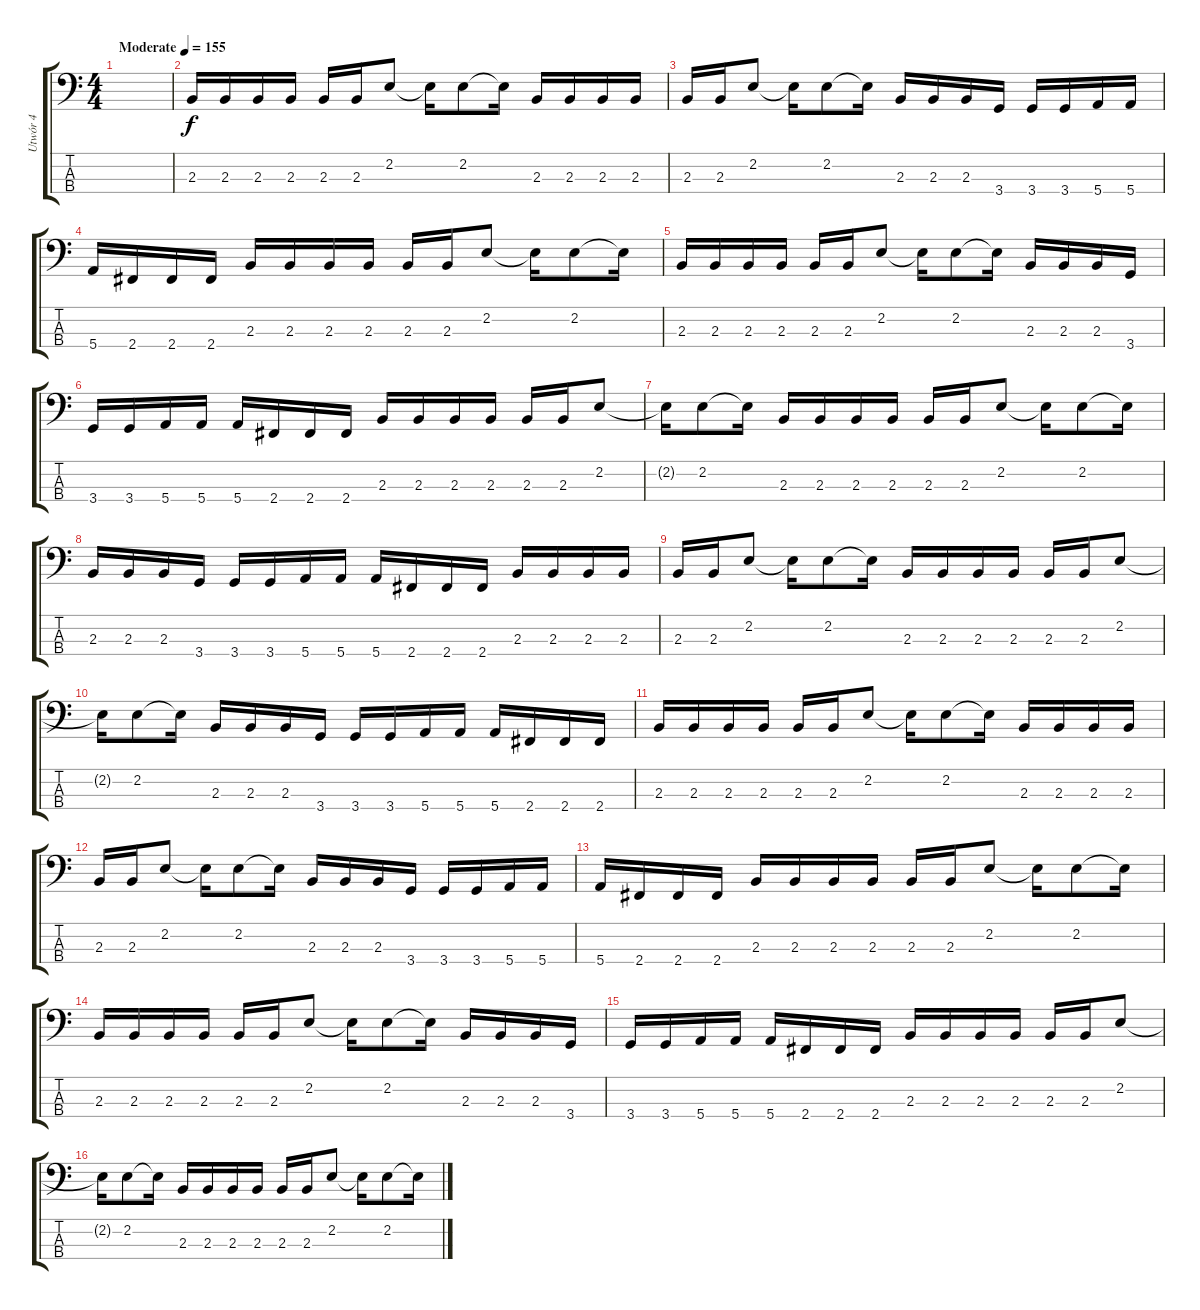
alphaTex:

\track ("Utwór 4" "Utwór 4") {instrument electricbasspick}
\staff {score tabs}
\tuning (G2 D2 A1 E1) {hide}
\ts (4 4)
\tempo (155 "Moderate")
\clef f4
\ks c
|
2.3.16 2.3.16 2.3.16 2.3.16 2.3.16 2.3.16 2.2.8 2.2{t}.16 2.2.8 2.2{t}.16 2.3.16 2.3.16 2.3.16 2.3.16 |
2.3.16 2.3.16 2.2.8 2.2{t}.16 2.2.8 2.2{t}.16 2.3.16 2.3.16 2.3.16 3.4.16 3.4.16 3.4.16 5.4.16 5.4.16 |
5.4.16 2.4.16 2.4.16 2.4.16 2.3.16 2.3.16 2.3.16 2.3.16 2.3.16 2.3.16 2.2.8 2.2{t}.16 2.2.8 2.2{t}.16 |
2.3.16 2.3.16 2.3.16 2.3.16 2.3.16 2.3.16 2.2.8 2.2{t}.16 2.2.8 2.2{t}.16 2.3.16 2.3.16 2.3.16 3.4.16 |
3.4.16 3.4.16 5.4.16 5.4.16 5.4.16 2.4.16 2.4.16 2.4.16 2.3.16 2.3.16 2.3.16 2.3.16 2.3.16 2.3.16 2.2.8 |
2.2{t}.16 2.2.8 2.2{t}.16 2.3.16 2.3.16 2.3.16 2.3.16 2.3.16 2.3.16 2.2.8 2.2{t}.16 2.2.8 2.2{t}.16 |
2.3.16 2.3.16 2.3.16 3.4.16 3.4.16 3.4.16 5.4.16 5.4.16 5.4.16 2.4.16 2.4.16 2.4.16 2.3.16 2.3.16 2.3.16 2.3.16 |
2.3.16 2.3.16 2.2.8 2.2{t}.16 2.2.8 2.2{t}.16 2.3.16 2.3.16 2.3.16 2.3.16 2.3.16 2.3.16 2.2.8 |
2.2{t}.16 2.2.8 2.2{t}.16 2.3.16 2.3.16 2.3.16 3.4.16 3.4.16 3.4.16 5.4.16 5.4.16 5.4.16 2.4.16 2.4.16 2.4.16 |
2.3.16 2.3.16 2.3.16 2.3.16 2.3.16 2.3.16 2.2.8 2.2{t}.16 2.2.8 2.2{t}.16 2.3.16 2.3.16 2.3.16 2.3.16 |
2.3.16 2.3.16 2.2.8 2.2{t}.16 2.2.8 2.2{t}.16 2.3.16 2.3.16 2.3.16 3.4.16 3.4.16 3.4.16 5.4.16 5.4.16 |
5.4.16 2.4.16 2.4.16 2.4.16 2.3.16 2.3.16 2.3.16 2.3.16 2.3.16 2.3.16 2.2.8 2.2{t}.16 2.2.8 2.2{t}.16 |
2.3.16 2.3.16 2.3.16 2.3.16 2.3.16 2.3.16 2.2.8 2.2{t}.16 2.2.8 2.2{t}.16 2.3.16 2.3.16 2.3.16 3.4.16 |
3.4.16 3.4.16 5.4.16 5.4.16 5.4.16 2.4.16 2.4.16 2.4.16 2.3.16 2.3.16 2.3.16 2.3.16 2.3.16 2.3.16 2.2.8 |
2.2{t}.16 2.2.8 2.2{t}.16 2.3.16 2.3.16 2.3.16 2.3.16 2.3.16 2.3.16 2.2.8 2.2{t}.16 2.2.8 2.2{t}.16
